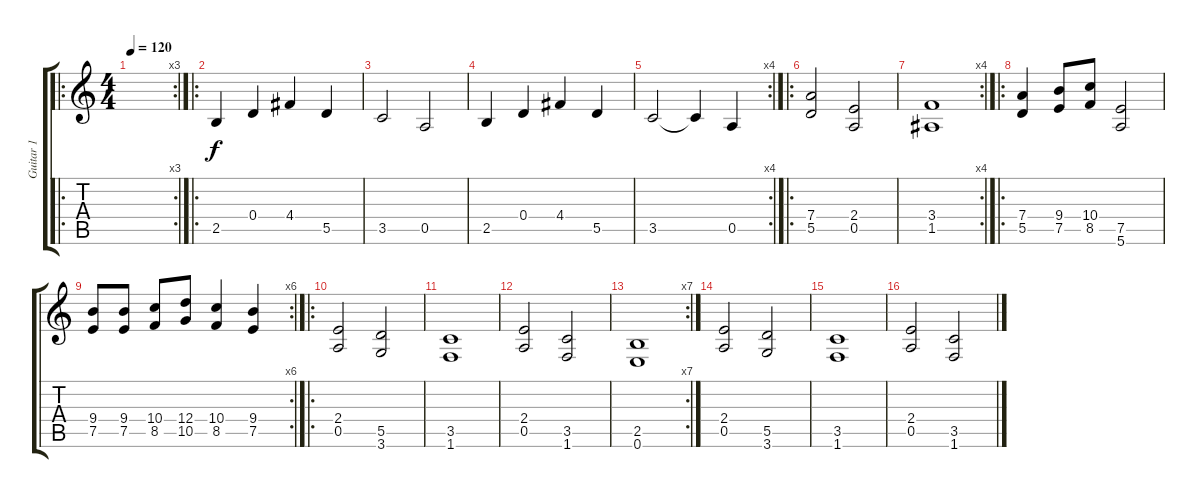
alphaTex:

\track ("Guitar 1" "Guitar 1") {instrument distortionguitar}
\staff {score tabs}
\tuning (E4 B3 G3 D3 A2 E2) {hide}
\ro
\rc 3
\ts (4 4)
\tempo 120
\tempo 130
\tempo 120
\clef g2
\ks c
|
\ro
2.5.4 0.4.4 4.4.4 5.5.4 |
3.5.2 0.5.2 |
2.5.4 0.4.4 4.4.4 5.5.4 |
\rc 4
3.5.2 3.5{t}.4 0.5.4 |
\ro
(7.4 5.5).2 (2.4 0.5).2 |
\rc 4
(3.4 1.5).1 |
\ro
(7.4 5.5).4 (9.4 7.5).8 (10.4 8.5).8 (7.5 5.6).2 |
\rc 6
(9.4 7.5).8 (9.4 7.5).8 (10.4 8.5).8 (12.4 10.5).8 (10.4 8.5).4 (9.4 7.5).4 |
\ro
(2.4 0.5).2 (5.5 3.6).2 |
(3.5 1.6).1 |
(2.4 0.5).2 (3.5 1.6).2 |
\rc 7
(2.5 0.6).1 |
(2.4 0.5).2 (5.5 3.6).2 |
(3.5 1.6).1 |
(2.4 0.5).2 (3.5 1.6).2
